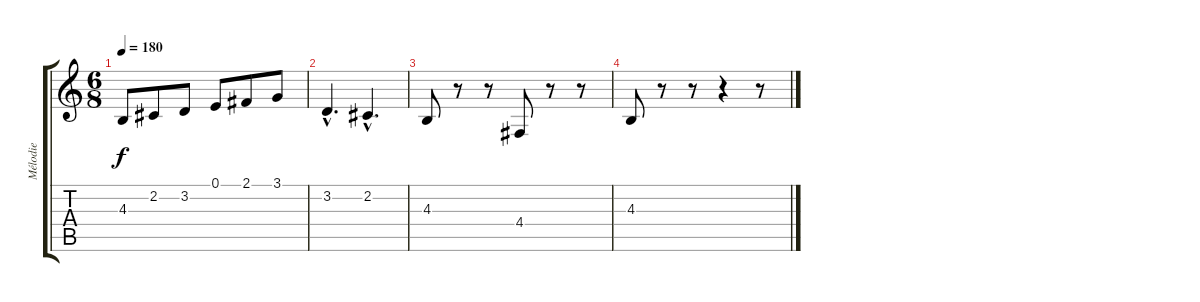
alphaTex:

\track ("Mélodie" "Mélodie") {instrument clarinet}
\staff {score tabs}
\tuning (E4 B3 G3 D3 A2 E2) {hide}
\ts (6 8)
\tempo 180
\clef g2
\ks c
4.3.8{dy f} 2.2.8 3.2.8 0.1.8 2.1.8 3.1.8 |
3.2{hac}.4{d} 2.2{hac}.4{d} |
4.3.8 r.8 r.8 4.4.8 r.8 r.8 |
4.3.8 r.8 r.8 r.4 r.8
